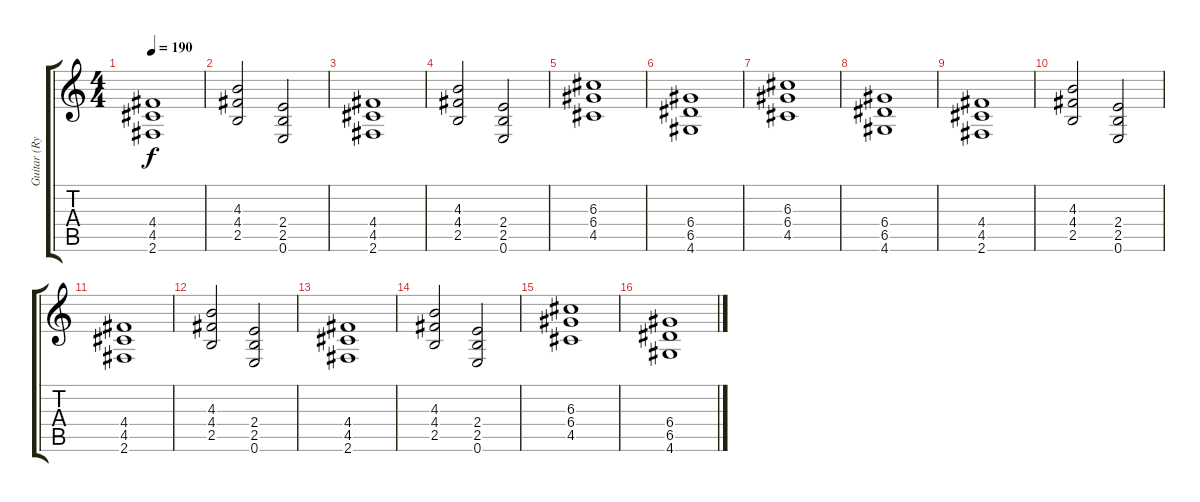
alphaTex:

\track ("Guitar (Rythm)" "Guitar (Ry") {instrument distortionguitar}
\staff {score tabs}
\tuning (E4 B3 G3 D3 A2 E2) {hide}
\ts (4 4)
\tempo 190
\clef g2
\ks c
(4.4 4.5 2.6).1{dy f} |
(4.3 4.4 2.5).2 (2.4 2.5 0.6).2 |
(4.4 4.5 2.6).1 |
(4.3 4.4 2.5).2 (2.4 2.5 0.6).2 |
(6.3 6.4 4.5).1 |
(6.4 6.5 4.6).1 |
(6.3 6.4 4.5).1 |
(6.4 6.5 4.6).1 |
(4.4 4.5 2.6).1 |
(4.3 4.4 2.5).2 (2.4 2.5 0.6).2 |
(4.4 4.5 2.6).1 |
(4.3 4.4 2.5).2 (2.4 2.5 0.6).2 |
(4.4 4.5 2.6).1 |
(4.3 4.4 2.5).2 (2.4 2.5 0.6).2 |
(6.3 6.4 4.5).1 |
(6.4 6.5 4.6).1
